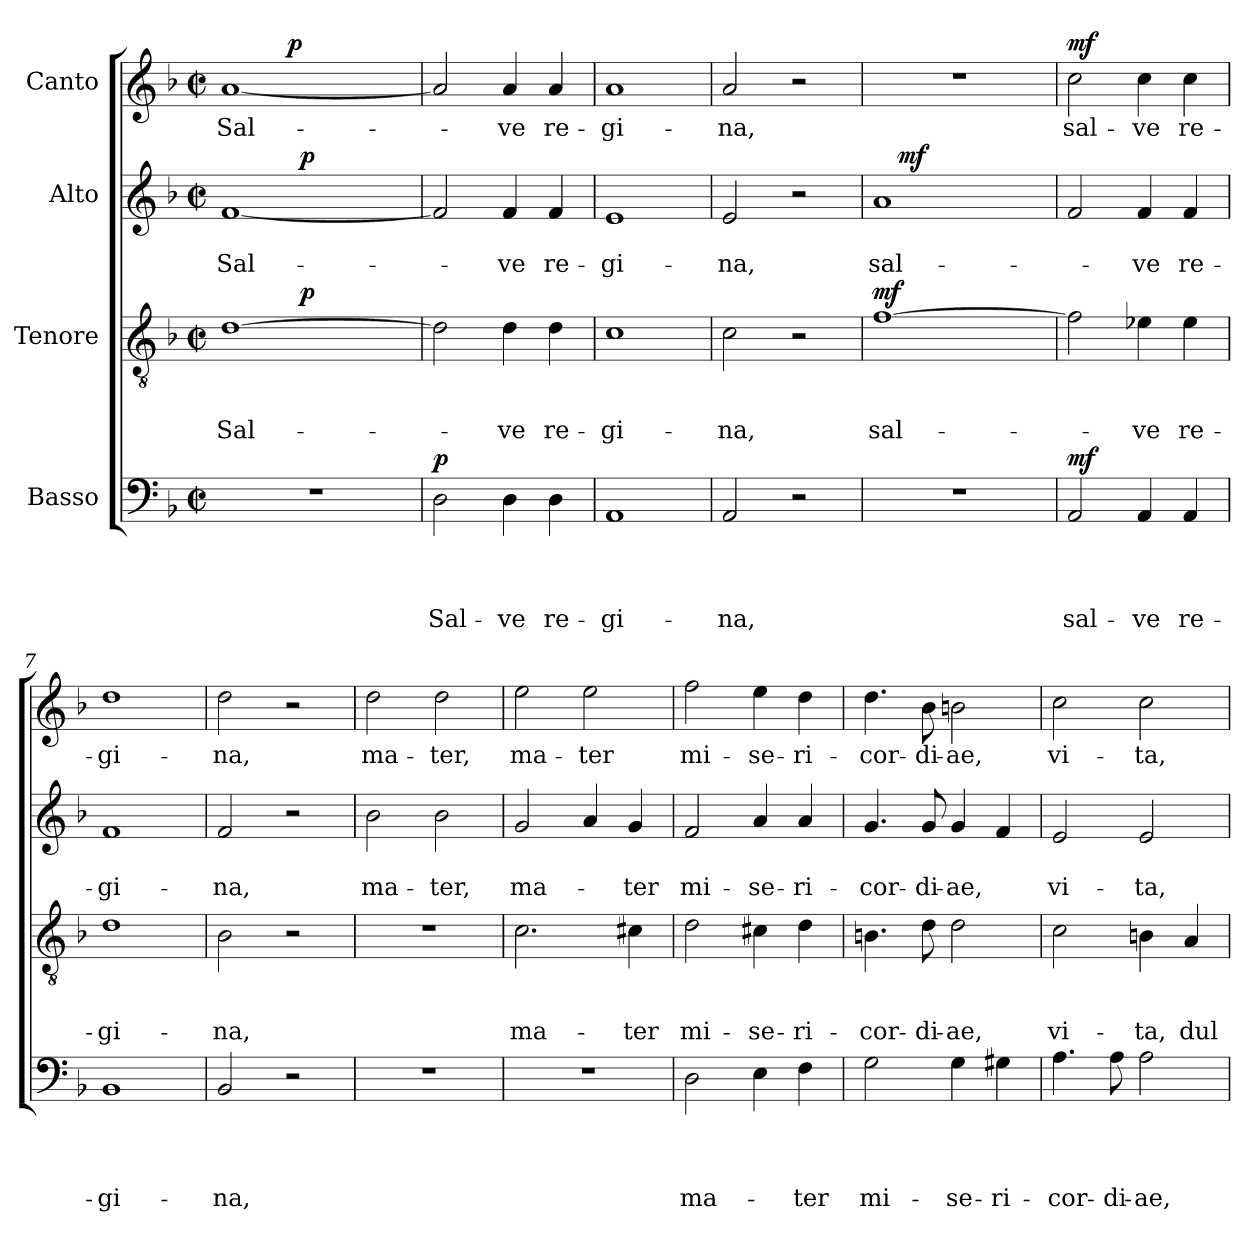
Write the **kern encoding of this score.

**kern	**text	**text	**text	**text	**dynam	**kern	**text	**text	**text	**dynam	**kern	**text	**text	**dynam	**kern	**text	**dynam
*part4	*part4	*part4	*part4	*part4	*part4	*part3	*part3	*part3	*part3	*part3	*part2	*part2	*part2	*part2	*part1	*part1	*part1
*staff4	*staff4	*staff4	*staff4	*staff4	*staff4	*staff3	*staff3	*staff3	*staff3	*staff3	*staff2	*staff2	*staff2	*staff2	*staff1	*staff1	*staff1
*I"Basso	*	*	*	*	*	*I"Tenore	*	*	*	*	*I"Alto	*	*	*	*I"Canto	*	*
*clefF4	*	*	*	*	*	*clefGv2	*	*	*	*	*clefG2	*	*	*	*clefG2	*	*
*k[b-]	*	*	*	*	*	*k[b-]	*	*	*	*	*k[b-]	*	*	*	*k[b-]	*	*
*F:	*	*	*	*	*	*F:	*	*	*	*	*F:	*	*	*	*F:	*	*
*M2/2	*	*	*	*	*	*M2/2	*	*	*	*	*M2/2	*	*	*	*M2/2	*	*
*met(c|)	*	*	*	*	*	*met(c|)	*	*	*	*	*met(c|)	*	*	*	*met(c|)	*	*
=1	=1	=1	=1	=1	=1	=1	=1	=1	=1	=1	=1	=1	=1	=1	=1	=1	=1
!	!	!	!	!	!	!	!	!	!	!	!	!	!	!	!LO:TX:a:t=Adagio	!	!
!	!	!	!	!	!	!	!	!	!LO:LY:b	!	!	!	!LO:LY:b	!	!	!LO:LY:b	!
*	*	*	*	*	*	*^	*	*	*	*	*^	*	*	*	*^	*	*
1r	.	.	.	.	.	[>1d	4ryy	.	.	Sal-	.	[<1f	4ryy	.	Sal-	.	[<1a	4ryy	Sal-	.
.	.	.	.	.	.	.	16.ryy	.	.	.	.	.	16.ryy	.	.	.	.	16ryy	.	.
!	!	!	!	!	!	!	!	!	!	!	!	!	!	!	!	!	!	!	!	!LO:DY:a
.	.	.	.	.	.	.	.	.	.	.	.	.	.	.	.	.	.	2ryy	.	p
!	!	!	!	!	!	!	!	!	!	!	!LO:DY:a	!	!	!	!	!LO:DY:a	!	!	!	!
.	.	.	.	.	.	.	2ryy	.	.	.	p	.	2ryy	.	.	p	.	.	.	.
.	.	.	.	.	.	.	.	.	.	.	.	.	.	.	.	.	.	8.ryy	.	.
.	.	.	.	.	.	.	8ryy	.	.	.	.	.	8ryy	.	.	.	.	.	.	.
.	.	.	.	.	.	.	32ryy	.	.	.	.	.	32ryy	.	.	.	.	.	.	.
=2	=2	=2	=2	=2	=2	=2	=2	=2	=2	=2	=2	=2	=2	=2	=2	=2	=2	=2	=2	=2
!	!	!	!	!LO:LY:b	!LO:DY:a	!	!	!	!	!	!	!	!	!	!	!	!	!	!	!
*	*	*	*	*	*	*v	*v	*	*	*	*	*	*	*	*	*	*v	*v	*	*
*	*	*	*	*	*	*	*	*	*	*	*v	*v	*	*	*	*	*	*
2D\	.	.	.	Sal-	p	2d\]	.	.	.	.	2f/]	.	.	.	2a/]	.	.
!	!	!	!	!LO:LY:b	!	!	!	!	!LO:LY:b	!	!	!	!LO:LY:b	!	!	!LO:LY:b	!
4D\	.	.	.	-ve	.	4d\	.	.	-ve	.	4f/	.	-ve	.	4a/	-ve	.
!	!	!	!	!LO:LY:b	!	!	!	!	!LO:LY:b	!	!	!	!LO:LY:b	!	!	!LO:LY:b	!
4D\	.	.	.	re-	.	4d\	.	.	re-	.	4f/	.	re-	.	4a/	re-	.
=3	=3	=3	=3	=3	=3	=3	=3	=3	=3	=3	=3	=3	=3	=3	=3	=3	=3
!	!	!	!	!LO:LY:b	!	!	!	!	!LO:LY:b	!	!	!	!LO:LY:b	!	!	!LO:LY:b	!
1AA	.	.	.	-gi-	.	1c	.	.	-gi-	.	1e	.	-gi-	.	1a	-gi-	.
=4	=4	=4	=4	=4	=4	=4	=4	=4	=4	=4	=4	=4	=4	=4	=4	=4	=4
!	!	!	!	!LO:LY:b	!	!	!	!	!LO:LY:b	!	!	!	!LO:LY:b	!	!	!LO:LY:b	!
2AA/	.	.	.	-na,	.	2c\	.	.	-na,	.	2e/	.	-na,	.	2a/	-na,	.
2r	.	.	.	.	.	2r	.	.	.	.	2r	.	.	.	2r	.	.
=5	=5	=5	=5	=5	=5	=5	=5	=5	=5	=5	=5	=5	=5	=5	=5	=5	=5
!	!	!	!	!	!	!	!	!	!LO:LY:b	!LO:DY:a	!	!	!LO:LY:b	!	!	!	!
*	*	*	*	*	*	*	*	*	*	*	*^	*	*	*	*	*	*
1r	.	.	.	.	.	[>1f	.	.	sal-	mf	1a	16.ryy	.	sal-	.	1r	.	.
!	!	!	!	!	!	!	!	!	!	!	!	!	!	!	!LO:DY:a	!	!	!
.	.	.	.	.	.	.	.	.	.	.	.	2ryy	.	.	mf	.	.	.
.	.	.	.	.	.	.	.	.	.	.	.	4ryy	.	.	.	.	.	.
.	.	.	.	.	.	.	.	.	.	.	.	8ryy	.	.	.	.	.	.
.	.	.	.	.	.	.	.	.	.	.	.	32ryy	.	.	.	.	.	.
=6	=6	=6	=6	=6	=6	=6	=6	=6	=6	=6	=6	=6	=6	=6	=6	=6	=6	=6
!	!	!	!	!LO:LY:b	!LO:DY:a	!	!	!	!	!	!	!	!	!	!	!	!LO:LY:b	!LO:DY:a
*	*	*	*	*	*	*	*	*	*	*	*v	*v	*	*	*	*	*	*
2AA/	.	.	.	sal-	mf	2f\]	.	.	.	.	2f/	.	.	.	2cc\	sal-	mf
!	!	!	!	!LO:LY:b	!	!	!	!	!LO:LY:b	!	!	!	!LO:LY:b	!	!	!LO:LY:b	!
4AA/	.	.	.	-ve	.	4e-X\	.	.	-ve	.	4f/	.	-ve	.	4cc\	-ve	.
!	!	!	!	!LO:LY:b	!	!	!	!	!LO:LY:b	!	!	!	!LO:LY:b	!	!	!LO:LY:b	!
4AA/	.	.	.	re-	.	4e-\	.	.	re-	.	4f/	.	re-	.	4cc\	re-	.
=7	=7	=7	=7	=7	=7	=7	=7	=7	=7	=7	=7	=7	=7	=7	=7	=7	=7
!	!	!	!	!LO:LY:b	!	!	!	!	!LO:LY:b	!	!	!	!LO:LY:b	!	!	!LO:LY:b	!
1BB-	.	.	.	-gi-	.	1d	.	.	-gi-	.	1f	.	-gi-	.	1dd	-gi-	.
=8	=8	=8	=8	=8	=8	=8	=8	=8	=8	=8	=8	=8	=8	=8	=8	=8	=8
!	!	!	!	!LO:LY:b	!	!	!	!	!LO:LY:b	!	!	!	!LO:LY:b	!	!	!LO:LY:b	!
2BB-/	.	.	.	-na,	.	2B-\	.	.	-na,	.	2f/	.	-na,	.	2dd\	-na,	.
2r	.	.	.	.	.	2r	.	.	.	.	2r	.	.	.	2r	.	.
!!LO:LB:g=z
=9	=9	=9	=9	=9	=9	=9	=9	=9	=9	=9	=9	=9	=9	=9	=9	=9	=9
!	!	!	!	!	!	!	!	!	!	!	!	!	!LO:LY:b	!	!	!LO:LY:b	!
1r	.	.	.	.	.	1r	.	.	.	.	2b-\	.	ma-	.	2dd\	ma-	.
!	!	!	!	!	!	!	!	!	!	!	!	!	!LO:LY:b	!	!	!LO:LY:b	!
.	.	.	.	.	.	.	.	.	.	.	2b-\	.	-ter,	.	2dd\	-ter,	.
=10	=10	=10	=10	=10	=10	=10	=10	=10	=10	=10	=10	=10	=10	=10	=10	=10	=10
!	!	!	!	!	!	!	!	!	!LO:LY:b	!	!	!	!LO:LY:b	!	!	!LO:LY:b	!
1r	.	.	.	.	.	2.c\	.	.	ma-	.	2g/	.	ma-	.	2ee\	ma-	.
!	!	!	!	!	!	!	!	!	!	!	!	!	!	!	!	!LO:LY:b	!
.	.	.	.	.	.	.	.	.	.	.	4a/	.	.	.	2ee\	-ter	.
!	!	!	!	!	!	!	!	!	!LO:LY:b	!	!	!	!LO:LY:b	!	!	!	!
.	.	.	.	.	.	4c#X\	.	.	-ter	.	4g/	.	-ter	.	.	.	.
=11	=11	=11	=11	=11	=11	=11	=11	=11	=11	=11	=11	=11	=11	=11	=11	=11	=11
!	!	!	!	!LO:LY:b	!	!	!	!	!LO:LY:b	!	!	!	!LO:LY:b	!	!	!LO:LY:b	!
2D\	.	.	.	ma-	.	2d\	.	.	mi-	.	2f/	.	mi-	.	2ff\	mi-	.
!	!	!	!	!	!	!	!	!	!LO:LY:b	!	!	!	!LO:LY:b	!	!	!LO:LY:b	!
4E\	.	.	.	.	.	4c#X\	.	.	-se-	.	4a/	.	-se-	.	4ee\	-se-	.
!	!	!	!	!LO:LY:b	!	!	!	!	!LO:LY:b	!	!	!	!LO:LY:b	!	!	!LO:LY:b	!
4F\	.	.	.	-ter	.	4d\	.	.	-ri-	.	4a/	.	-ri-	.	4dd\	-ri-	.
=12	=12	=12	=12	=12	=12	=12	=12	=12	=12	=12	=12	=12	=12	=12	=12	=12	=12
!	!	!	!	!LO:LY:b	!	!	!	!	!LO:LY:b	!	!	!	!LO:LY:b	!	!	!LO:LY:b	!
2G\	.	.	.	mi-	.	4.Bn\	.	.	-cor-	.	4.g/	.	-cor-	.	4.dd\	-cor-	.
!	!	!	!	!	!	!	!	!	!LO:LY:b	!	!	!	!LO:LY:b	!	!	!LO:LY:b	!
.	.	.	.	.	.	8d\	.	.	-di-	.	8g/	.	-di-	.	8b-\	-di-	.
!	!	!	!	!LO:LY:b	!	!	!	!	!LO:LY:b	!	!	!	!LO:LY:b	!	!	!LO:LY:b	!
4G\	.	.	.	-se-	.	2d\	.	.	-ae,	.	4g/	.	-ae,	.	2bn\	-ae,	.
!	!	!	!	!LO:LY:b	!	!	!	!	!	!	!	!	!	!	!	!	!
4G#X\	.	.	.	-ri-	.	.	.	.	.	.	4f/	.	.	.	.	.	.
=13	=13	=13	=13	=13	=13	=13	=13	=13	=13	=13	=13	=13	=13	=13	=13	=13	=13
!	!	!	!	!LO:LY:b	!	!	!	!	!LO:LY:b	!	!	!	!LO:LY:b	!	!	!LO:LY:b	!
4.A\	.	.	.	-cor-	.	2c\	.	.	vi-	.	2e/	.	vi-	.	2cc\	vi-	.
!	!	!	!	!LO:LY:b	!	!	!	!	!	!	!	!	!	!	!	!	!
8A\	.	.	.	-di-	.	.	.	.	.	.	.	.	.	.	.	.	.
!	!	!	!	!LO:LY:b	!	!	!	!	!LO:LY:b	!	!	!	!LO:LY:b	!	!	!LO:LY:b	!
2A\	.	.	.	-ae,	.	4Bn\	.	.	-ta,	.	2e/	.	-ta,	.	2cc\	-ta,	.
!	!	!	!	!	!	!	!	!	!LO:LY:b	!	!	!	!	!	!	!	!
.	.	.	.	.	.	4A/	.	.	dul-	.	.	.	.	.	.	.	.
=	=	=	=	=	=	=	=	=	=	=	=	=	=	=	=	=	=
*-	*-	*-	*-	*-	*-	*-	*-	*-	*-	*-	*-	*-	*-	*-	*-	*-	*-
